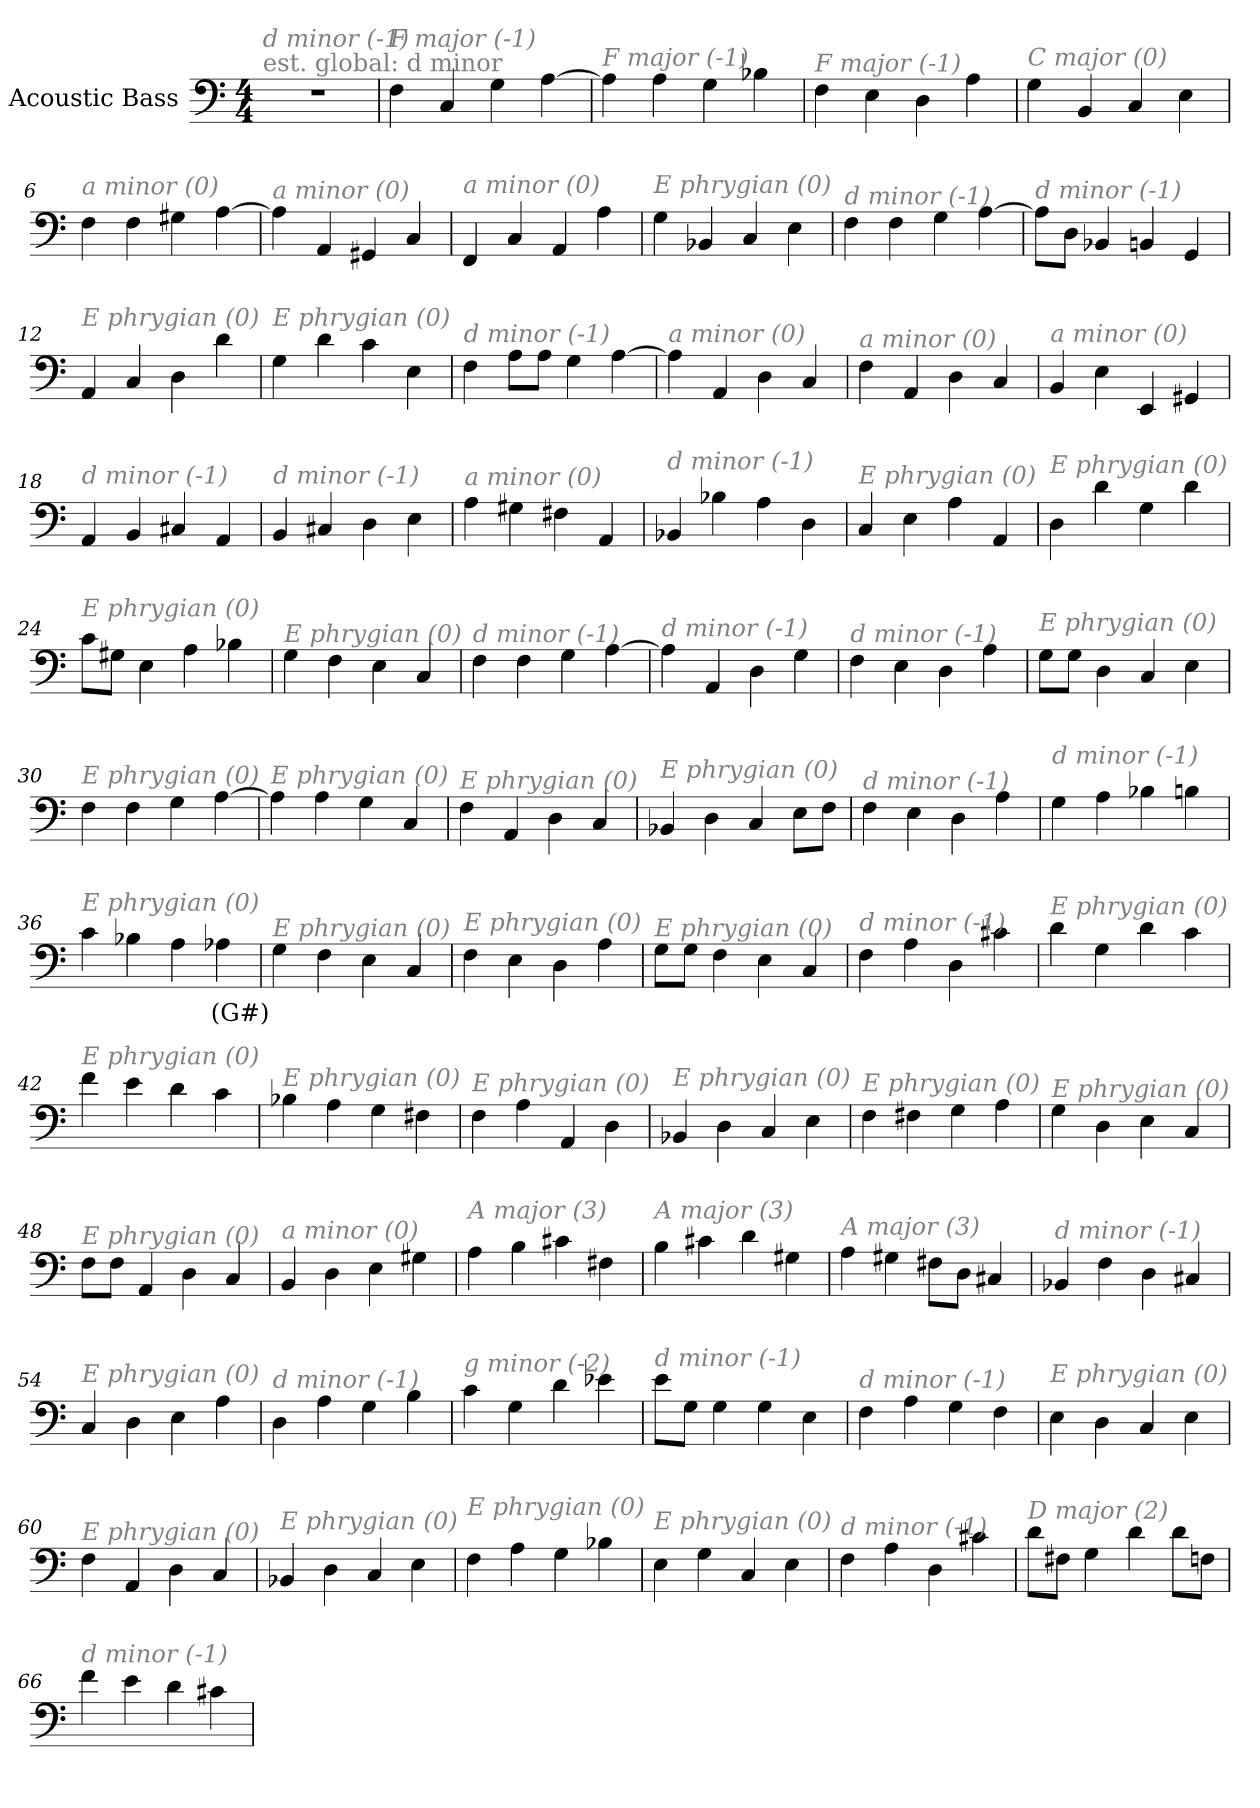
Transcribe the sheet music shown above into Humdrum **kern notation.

**kern	**text
*part1	*part1
*staff1	*staff1
*I"Acoustic Bass	*
*clefF4	*
*ITrd7c12	*
*k[]	*
*C:	*
*M4/4	*
*MM198	*
=1	=1
!LO:TX:a:color=#808080:t=est. global&colon; d minor	!
!LO:TX:i:color=#808080:t=d minor (-1)	!
1r	.
=2	=2
!LO:TX:i:color=#808080:t=F major (-1)	!
4FF	.
4CC	.
4GG	.
[4AA	.
=3	=3
!LO:TX:i:color=#808080:t=F major (-1)	!
4AA]	.
4AA	.
4GG	.
4BB-X	.
=4	=4
!LO:TX:i:color=#808080:t=F major (-1)	!
4FF	.
4EE	.
4DD	.
4AA	.
=5	=5
!LO:TX:i:color=#808080:t=C major (0)	!
4GG	.
4BBB	.
4CC	.
4EE	.
=6	=6
!LO:TX:i:color=#808080:t=a minor (0)	!
4FF	.
4FF	.
4GG#X	.
[4AA	.
=7	=7
!LO:TX:i:color=#808080:t=a minor (0)	!
4AA]	.
4AAA	.
4GGG#X	.
4CC	.
=8	=8
!LO:TX:i:color=#808080:t=a minor (0)	!
4FFF	.
4CC	.
4AAA	.
4AA	.
=9	=9
!LO:TX:i:color=#808080:t=E phrygian (0)	!
4GG	.
4BBB-X	.
4CC	.
4EE	.
=10	=10
!LO:TX:i:color=#808080:t=d minor (-1)	!
4FF	.
4FF	.
4GG	.
[4AA	.
=11	=11
!LO:TX:i:color=#808080:t=d minor (-1)	!
8AAL]	.
8DDJ	.
4BBB-X	.
4BBBn	.
4GGG	.
=12	=12
!LO:TX:i:color=#808080:t=E phrygian (0)	!
4AAA	.
4CC	.
4DD	.
4D	.
=13	=13
!LO:TX:i:color=#808080:t=E phrygian (0)	!
4GG	.
4D	.
4C	.
4EE	.
=14	=14
!LO:TX:i:color=#808080:t=d minor (-1)	!
4FF	.
8AAL	.
8AAJ	.
4GG	.
[4AA	.
=15	=15
!LO:TX:i:color=#808080:t=a minor (0)	!
4AA]	.
4AAA	.
4DD	.
4CC	.
=16	=16
!LO:TX:i:color=#808080:t=a minor (0)	!
4FF	.
4AAA	.
4DD	.
4CC	.
=17	=17
!LO:TX:i:color=#808080:t=a minor (0)	!
4BBB	.
4EE	.
4EEE	.
4GGG#X	.
=18	=18
!LO:TX:i:color=#808080:t=d minor (-1)	!
4AAA	.
4BBB	.
4CC#X	.
4AAA	.
=19	=19
!LO:TX:i:color=#808080:t=d minor (-1)	!
4BBB	.
4CC#X	.
4DD	.
4EE	.
=20	=20
!LO:TX:i:color=#808080:t=a minor (0)	!
4AA	.
4GG#X	.
4FF#X	.
4AAA	.
=21	=21
!LO:TX:i:color=#808080:t=d minor (-1)	!
4BBB-X	.
4BB-X	.
4AA	.
4DD	.
=22	=22
!LO:TX:i:color=#808080:t=E phrygian (0)	!
4CC	.
4EE	.
4AA	.
4AAA	.
=23	=23
!LO:TX:i:color=#808080:t=E phrygian (0)	!
4DD	.
4D	.
4GG	.
4D	.
=24	=24
!LO:TX:i:color=#808080:t=E phrygian (0)	!
8CL	.
8GG#XJ	.
4EE	.
4AA	.
4BB-X	.
=25	=25
!LO:TX:i:color=#808080:t=E phrygian (0)	!
4GG	.
4FF	.
4EE	.
4CC	.
=26	=26
!LO:TX:i:color=#808080:t=d minor (-1)	!
4FF	.
4FF	.
4GG	.
[4AA	.
=27	=27
!LO:TX:i:color=#808080:t=d minor (-1)	!
4AA]	.
4AAA	.
4DD	.
4GG	.
=28	=28
!LO:TX:i:color=#808080:t=d minor (-1)	!
4FF	.
4EE	.
4DD	.
4AA	.
=29	=29
!LO:TX:i:color=#808080:t=E phrygian (0)	!
8GGL	.
8GGJ	.
4DD	.
4CC	.
4EE	.
=30	=30
!LO:TX:i:color=#808080:t=E phrygian (0)	!
4FF	.
4FF	.
4GG	.
[4AA	.
=31	=31
!LO:TX:i:color=#808080:t=E phrygian (0)	!
4AA]	.
4AA	.
4GG	.
4CC	.
=32	=32
!LO:TX:i:color=#808080:t=E phrygian (0)	!
4FF	.
4AAA	.
4DD	.
4CC	.
=33	=33
!LO:TX:i:color=#808080:t=E phrygian (0)	!
4BBB-X	.
4DD	.
4CC	.
8EEL	.
8FFJ	.
=34	=34
!LO:TX:i:color=#808080:t=d minor (-1)	!
4FF	.
4EE	.
4DD	.
4AA	.
=35	=35
!LO:TX:i:color=#808080:t=d minor (-1)	!
4GG	.
4AA	.
4BB-X	.
4BBn	.
=36	=36
!LO:TX:i:color=#808080:t=E phrygian (0)	!
4C	.
4BB-X	.
4AA	.
4AA-Xi	(G#)
=37	=37
!LO:TX:i:color=#808080:t=E phrygian (0)	!
4GG	.
4FF	.
4EE	.
4CC	.
=38	=38
!LO:TX:i:color=#808080:t=E phrygian (0)	!
4FF	.
4EE	.
4DD	.
4AA	.
=39	=39
!LO:TX:i:color=#808080:t=E phrygian (0)	!
8GGL	.
8GGJ	.
4FF	.
4EE	.
4CC	.
=40	=40
!LO:TX:i:color=#808080:t=d minor (-1)	!
4FF	.
4AA	.
4DD	.
4C#X	.
=41	=41
!LO:TX:i:color=#808080:t=E phrygian (0)	!
4D	.
4GG	.
4D	.
4C	.
=42	=42
!LO:TX:i:color=#808080:t=E phrygian (0)	!
4F	.
4E	.
4D	.
4C	.
=43	=43
!LO:TX:i:color=#808080:t=E phrygian (0)	!
4BB-X	.
4AA	.
4GG	.
4FF#X	.
=44	=44
!LO:TX:i:color=#808080:t=E phrygian (0)	!
4FF	.
4AA	.
4AAA	.
4DD	.
=45	=45
!LO:TX:i:color=#808080:t=E phrygian (0)	!
4BBB-X	.
4DD	.
4CC	.
4EE	.
=46	=46
!LO:TX:i:color=#808080:t=E phrygian (0)	!
4FF	.
4FF#X	.
4GG	.
4AA	.
=47	=47
!LO:TX:i:color=#808080:t=E phrygian (0)	!
4GG	.
4DD	.
4EE	.
4CC	.
=48	=48
!LO:TX:i:color=#808080:t=E phrygian (0)	!
8FFL	.
8FFJ	.
4AAA	.
4DD	.
4CC	.
=49	=49
!LO:TX:i:color=#808080:t=a minor (0)	!
4BBB	.
4DD	.
4EE	.
4GG#X	.
=50	=50
!LO:TX:i:color=#808080:t=A major (3)	!
4AA	.
4BB	.
4C#X	.
4FF#X	.
=51	=51
!LO:TX:i:color=#808080:t=A major (3)	!
4BB	.
4C#X	.
4D	.
4GG#X	.
=52	=52
!LO:TX:i:color=#808080:t=A major (3)	!
4AA	.
4GG#X	.
8FF#XL	.
8DDJ	.
4CC#X	.
=53	=53
!LO:TX:i:color=#808080:t=d minor (-1)	!
4BBB-X	.
4FF	.
4DD	.
4CC#X	.
=54	=54
!LO:TX:i:color=#808080:t=E phrygian (0)	!
4CC	.
4DD	.
4EE	.
4AA	.
=55	=55
!LO:TX:i:color=#808080:t=d minor (-1)	!
4DD	.
4AA	.
4GG	.
4BB	.
=56	=56
!LO:TX:i:color=#808080:t=g minor (-2)	!
4C	.
4GG	.
4D	.
4E-X	.
=57	=57
!LO:TX:i:color=#808080:t=d minor (-1)	!
8EL	.
8GGJ	.
4GG	.
4GG	.
4EE	.
=58	=58
!LO:TX:i:color=#808080:t=d minor (-1)	!
4FF	.
4AA	.
4GG	.
4FF	.
=59	=59
!LO:TX:i:color=#808080:t=E phrygian (0)	!
4EE	.
4DD	.
4CC	.
4EE	.
=60	=60
!LO:TX:i:color=#808080:t=E phrygian (0)	!
4FF	.
4AAA	.
4DD	.
4CC	.
=61	=61
!LO:TX:i:color=#808080:t=E phrygian (0)	!
4BBB-X	.
4DD	.
4CC	.
4EE	.
=62	=62
!LO:TX:i:color=#808080:t=E phrygian (0)	!
4FF	.
4AA	.
4GG	.
4BB-X	.
=63	=63
!LO:TX:i:color=#808080:t=E phrygian (0)	!
4EE	.
4GG	.
4CC	.
4EE	.
=64	=64
!LO:TX:i:color=#808080:t=d minor (-1)	!
4FF	.
4AA	.
4DD	.
4C#X	.
=65	=65
!LO:TX:i:color=#808080:t=D major (2)	!
8DL	.
8FF#XJ	.
4GG	.
4D	.
8DL	.
8FFnJ	.
=66	=66
!LO:TX:i:color=#808080:t=d minor (-1)	!
4F	.
4E	.
4D	.
4C#X	.
=	=
*-	*-
